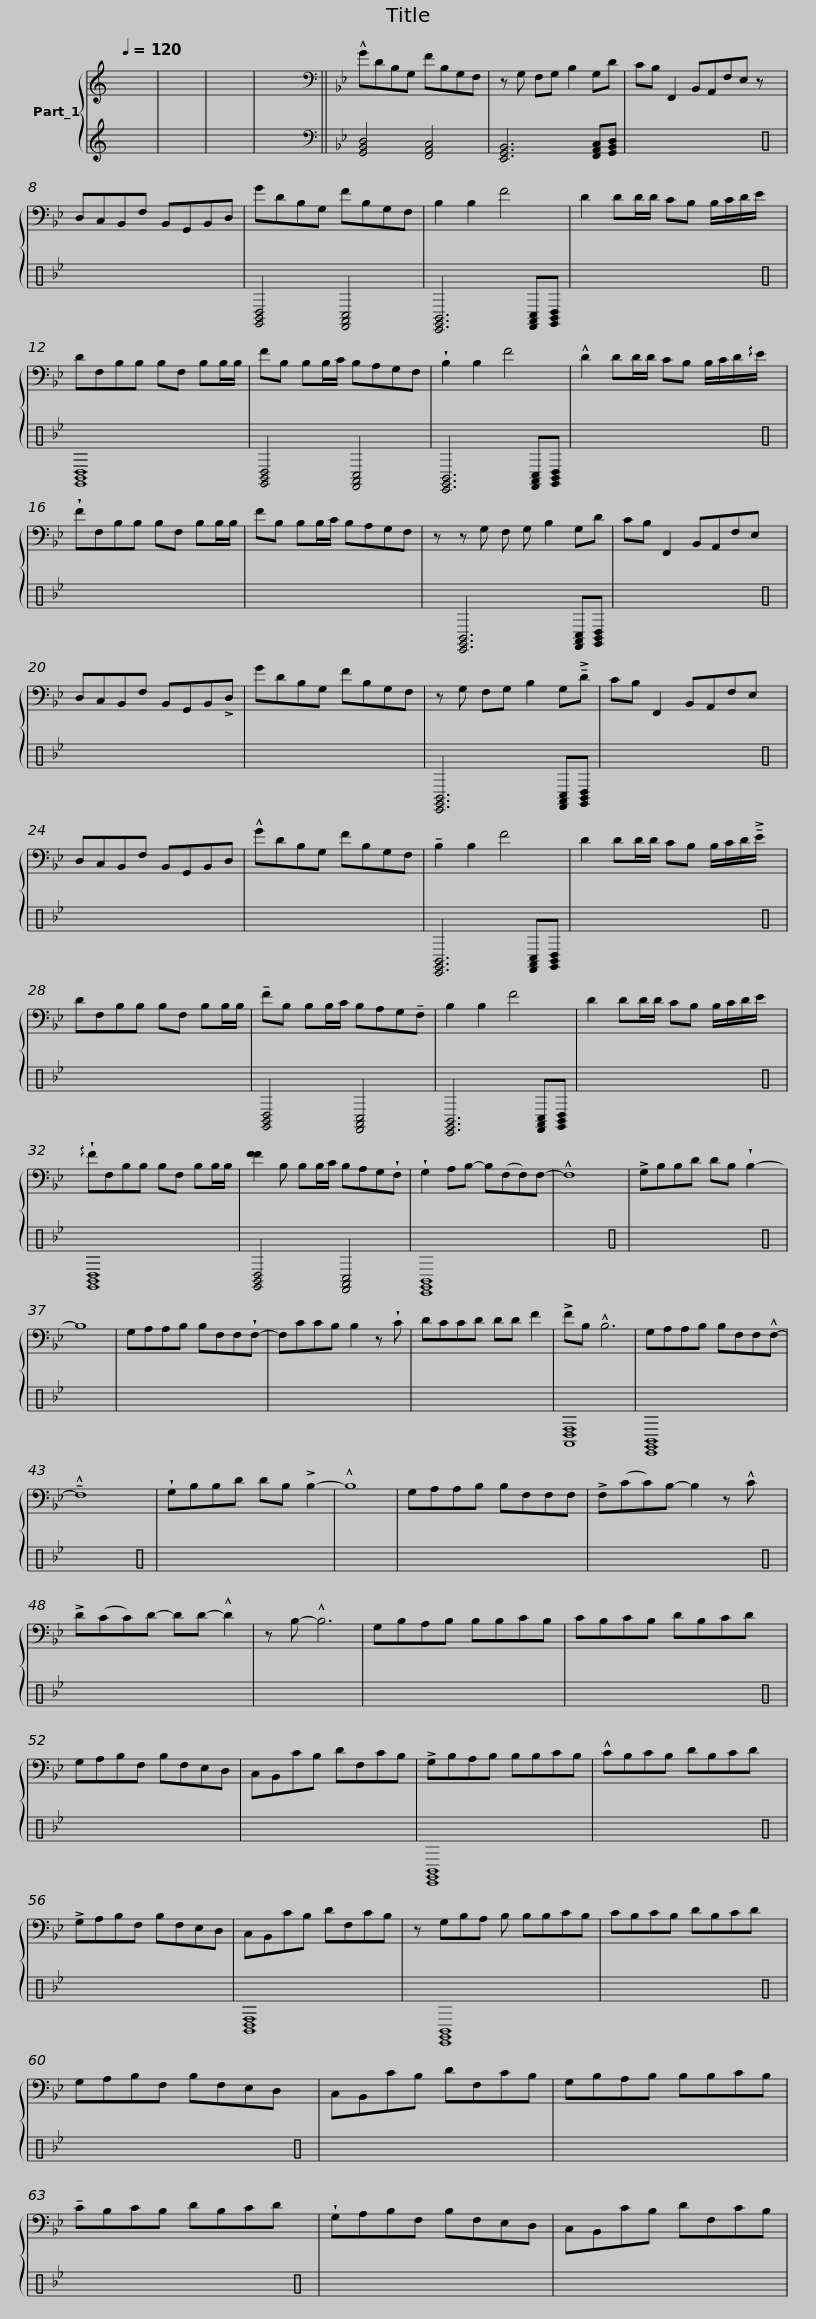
X:1
%%score { 1 | ( 2 3 ) }
L:1/8
Q:1/4=120
M:none
I:linebreak $
K:C
V:1 treble
V:2 treble
V:3 treble
V:1
 x8 | x8 | x8 | x8 ||$[K:Bb][K:bass] !^!GDB,G, FB,G,F, | %5
 z G, F,G, B,2 G,D | CB, F,,2 B,,A,,F,E, z | D,C,B,,F, B,,G,,B,,D, |$ GDB,G, FB,G,F, | B,2 B,2 F4 | %10
 D2 DD/D/ CB, B,/C/D/E/ |$ DF,B,B, B,F, B,B,/B,/ | FB, B,B,/C/ B,A,G,F, | !wedge!B,2 B,2 F4 |$ !^!D2 DD/D/ CB, B,/C/D/!arpeggio!E/ | %15
 !wedge!FF,B,B, B,F, B,B,/B,/ | FB, B,B,/C/ B,A,G,F, |$ z z G, F, G, B,2 G,D | CB, F,,2 B,,A,,F,E, | D,C,B,,F, B,,G,,B,,!>!D, | %20
 GDB,G, FB,G,F, |$ z G, F,G, B,2 G,!>!!tenuto!D | CB, F,,2 B,,A,,F,E, | D,C,B,,F, B,,G,,B,,D, | !^!GDB,G, FB,G,F, |$ %25
 !tenuto!B,2 B,2 F4 | D2 DD/D/ CB, B,/C/D/!>!!tenuto!E/ | DF,B,B, B,F, B,B,/B,/ |$ !tenuto!FB, B,B,/C/ B,A,G,!tenuto!F, | B,2 B,2 F4 | %30
 D2 DD/D/ CB, B,/C/D/E/ |$ !arpeggio!!wedge!FF,B,B, B,F, B,B,/B,/ | [FF]2 B, B,B,/C/ B,A,G,!wedge!F, | !wedge!G,2 A,B,- B,(F,F,)F,- | !^!F,8 |$ %35
 !>!G,B,B,D DB, !wedge!B,2- | B,8 | G,A,A,B, B,F,F,!wedge!F,- | F,CCB, B,2 z !wedge!C | DCCD DD F2 |$ %40
 !>!FB, !^!B,6 | G,A,A,B, B,F,F,!^!F,- | !^!!tenuto!F,8 | !wedge!G,B,B,D DB, !>!B,2- | !^!B,8 | %45
 G,A,A,B, B,F,F,F, |$ !>!F,(CC)B,- B,2 z !^!C | !>!D(CC)D- DD- !^!D2 | z B,- !^!B,6 | G,B,A,B, B,B,CB, |$ %50
 CB,CB, DB,CD | G,A,B,F, B,F,E,D, | C,B,,CB, DF,CB, |$ !>!G,B,A,B, B,B,CB, | !^!CB,CB, DB,CD | %55
 !>!G,A,B,F, B,F,E,D, |$ C,B,,CB, DF,CB, | z G,B,A, B, B,B,CB, | CB,CB, DB,CD |$ G,A,B,F, B,F,E,D, | %60
 C,B,,CB, DF,CB, | G,B,A,B, B,B,CB, |$ !tenuto!CB,CB, DB,CD | !wedge!G,A,B,F, B,F,E,D, | C,B,,CB, DF,CB, | %65
V:2
 x8 | x8 | x8 | x8 ||$[K:Bb][K:bass] [G,,B,,D,]4 [F,,A,,C,]4 | %5
 [E,,G,,B,,]6 [F,,A,,C,][G,,B,,D,] | x9 |[K:perc] x8 |$ [G,,B,,D,]4 [F,,A,,C,]4 | [E,,G,,B,,]6 [F,,A,,C,][G,,B,,D,] | %10
 x8 |$[K:perc] D,8 | [G,,B,,D,]4 [F,,A,,C,]4 | [E,,G,,B,,]6 [F,,A,,C,][G,,B,,D,] |$ x8 | %15
[K:perc] x8 | x8 |$ x [E,,G,,B,,]6 [F,,A,,C,][G,,B,,D,] | x8 |[K:perc] x8 | %20
 x8 |$ [E,,G,,B,,]6 [F,,A,,C,][G,,B,,D,] | x8 |[K:perc] x8 | x8 |$ %25
 [E,,G,,B,,]6 [F,,A,,C,][G,,B,,D,] | x8 |[K:perc] x8 |$ [G,,B,,D,]4 [F,,A,,C,]4 | [E,,G,,B,,]6 [F,,A,,C,][G,,B,,D,] | %30
 x8 |$[K:perc] D,8 | [G,,B,,D,]4 x [F,,A,,C,]4 | [E,,G,,B,,]8 | x8 |$ %35
[K:perc] x8 |[K:perc] x8 | x8 | x8 | x8 |$ %40
 [D,F,]8 | [G,,B,,]8 | x8 |[K:perc] x8 | x8 | %45
 x8 |$ x8 |[K:perc] x8 | x8 | x8 |$ %50
 x8 |[K:perc] x8 | x8 |$ [E,,G,,B,,]8 | x8 | %55
[K:perc] x8 |$ F,8 | x [E,,G,,B,,]8 | x8 |$[K:perc] x8 | %60
[K:perc] x8 | x8 |$ x8 |[K:perc] x8 | x8 | %65
V:3
 x8 | x8 | x8 | x8 ||$[K:Bb][K:bass] x8 | %5
 x8 | x9 |[K:perc] x8 |$ x8 | x8 | %10
 x8 |$[K:perc] [G,,B,,]8 | x8 | x8 |$ x8 | %15
[K:perc] x8 | x8 |$ x9 | x8 |[K:perc] x8 | %20
 x8 |$ x8 | x8 |[K:perc] x8 | x8 |$ %25
 x8 | x8 |[K:perc] x8 |$ x8 | x8 | %30
 x8 |$[K:perc] [G,,B,,]8 | x9 | x8 | x8 |$ %35
[K:perc] x8 |[K:perc] x8 | x8 | x8 | x8 |$ %40
 A,,8 | E,,8 | x8 |[K:perc] x8 | x8 | %45
 x8 |$ x8 |[K:perc] x8 | x8 | x8 |$ %50
 x8 |[K:perc] x8 | x8 |$ x8 | x8 | %55
[K:perc] x8 |$ [B,,D,]8 | x9 | x8 |$[K:perc] x8 | %60
[K:perc] x8 | x8 |$ x8 |[K:perc] x8 | x8 | %65
